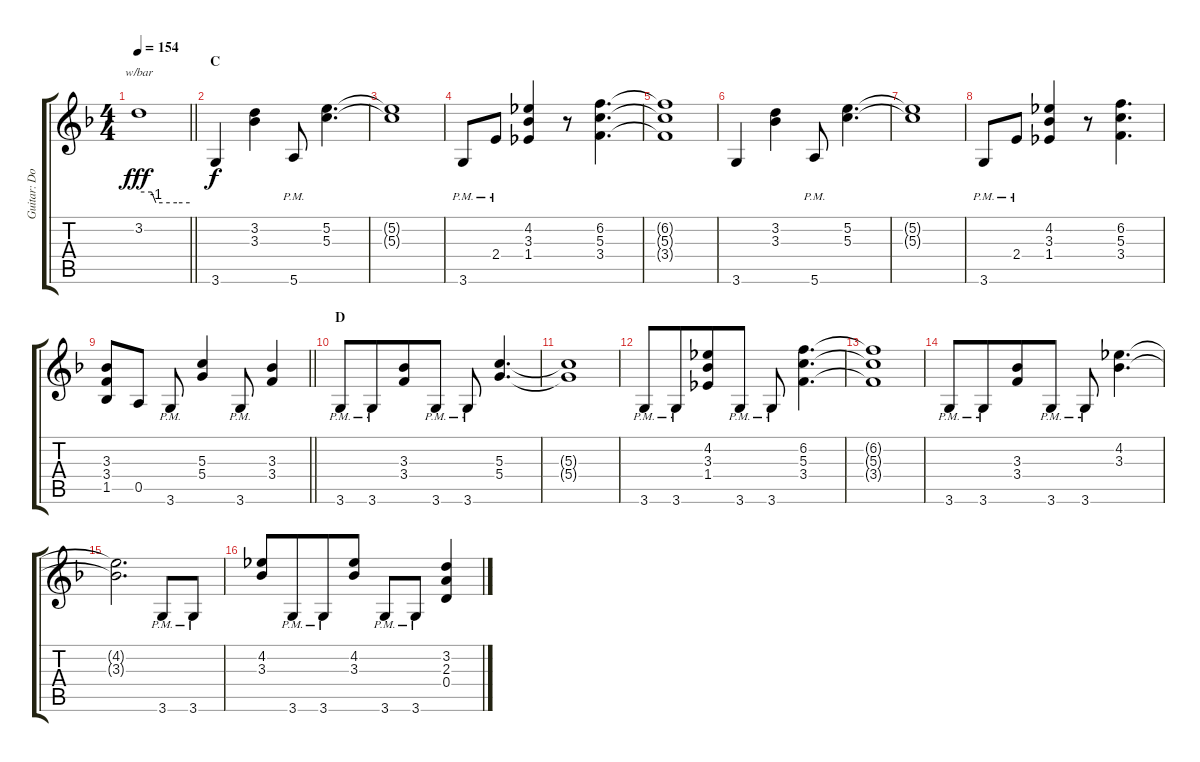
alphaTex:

\track ("Guitar: Doug" "Guitar: Do") {instrument overdrivenguitar}
\staff {score tabs}
\tuning (E4 B3 G3 D3 A2 E2) {hide}
\ts (4 4)
\tempo 154
\clef g2
\barLineRight lightlight
\ks f
3.2{t}.1{tbe (custom default 0 0 15 0 20 -4 45 -4 60 -4) dy fff} |
\section ("" "C")
3.6.4{dy f} (3.2 3.3).4 5.6{pm}.8 (5.2 5.3).4{d} |
(5.2{t} 5.3{t}).1 |
3.6{pm}.8 2.4{pm}.8 (4.2 3.3 1.4).4 r.8 (6.2 5.3 3.4).4{d} |
(6.2{t} 5.3{t} 3.4{t}).1 |
3.6.4 (3.2 3.3).4 5.6{pm}.8 (5.2 5.3).4{d} |
(5.2{t} 5.3{t}).1 |
3.6{pm}.8 2.4{pm}.8 (4.2 3.3 1.4).4 r.8 (6.2 5.3 3.4).4{d} |
\barLineRight lightlight
(3.3 3.4 1.5).8 0.5.8 3.6{pm}.8 (5.3 5.4).4 3.6{pm}.8 (3.3 3.4).4 |
\section ("" "D")
3.6{pm}.8 3.6{pm}.8{beam merge} (3.3 3.4).8 3.6{pm}.8 3.6{pm}.8 (5.3 5.4).4{d} |
(5.3{t} 5.4{t}).1 |
3.6{pm}.8 3.6{pm}.8{beam merge} (4.2 3.3 1.4).8 3.6{pm}.8 3.6{pm}.8 (6.2 5.3 3.4).4{d} |
(6.2{t} 5.3{t} 3.4{t}).1 |
3.6{pm}.8 3.6{pm}.8{beam merge} (3.3 3.4).8 3.6{pm}.8 3.6{pm}.8 (4.2 3.3).4{d} |
(4.2{t} 3.3{t}).2{d} 3.6{pm}.8 3.6{pm}.8 |
(4.2 3.3).8 3.6{pm}.8{beam merge} 3.6{pm}.8 (4.2 3.3).8 3.6{pm}.8 3.6{pm}.8 (3.2 2.3 0.4).4
